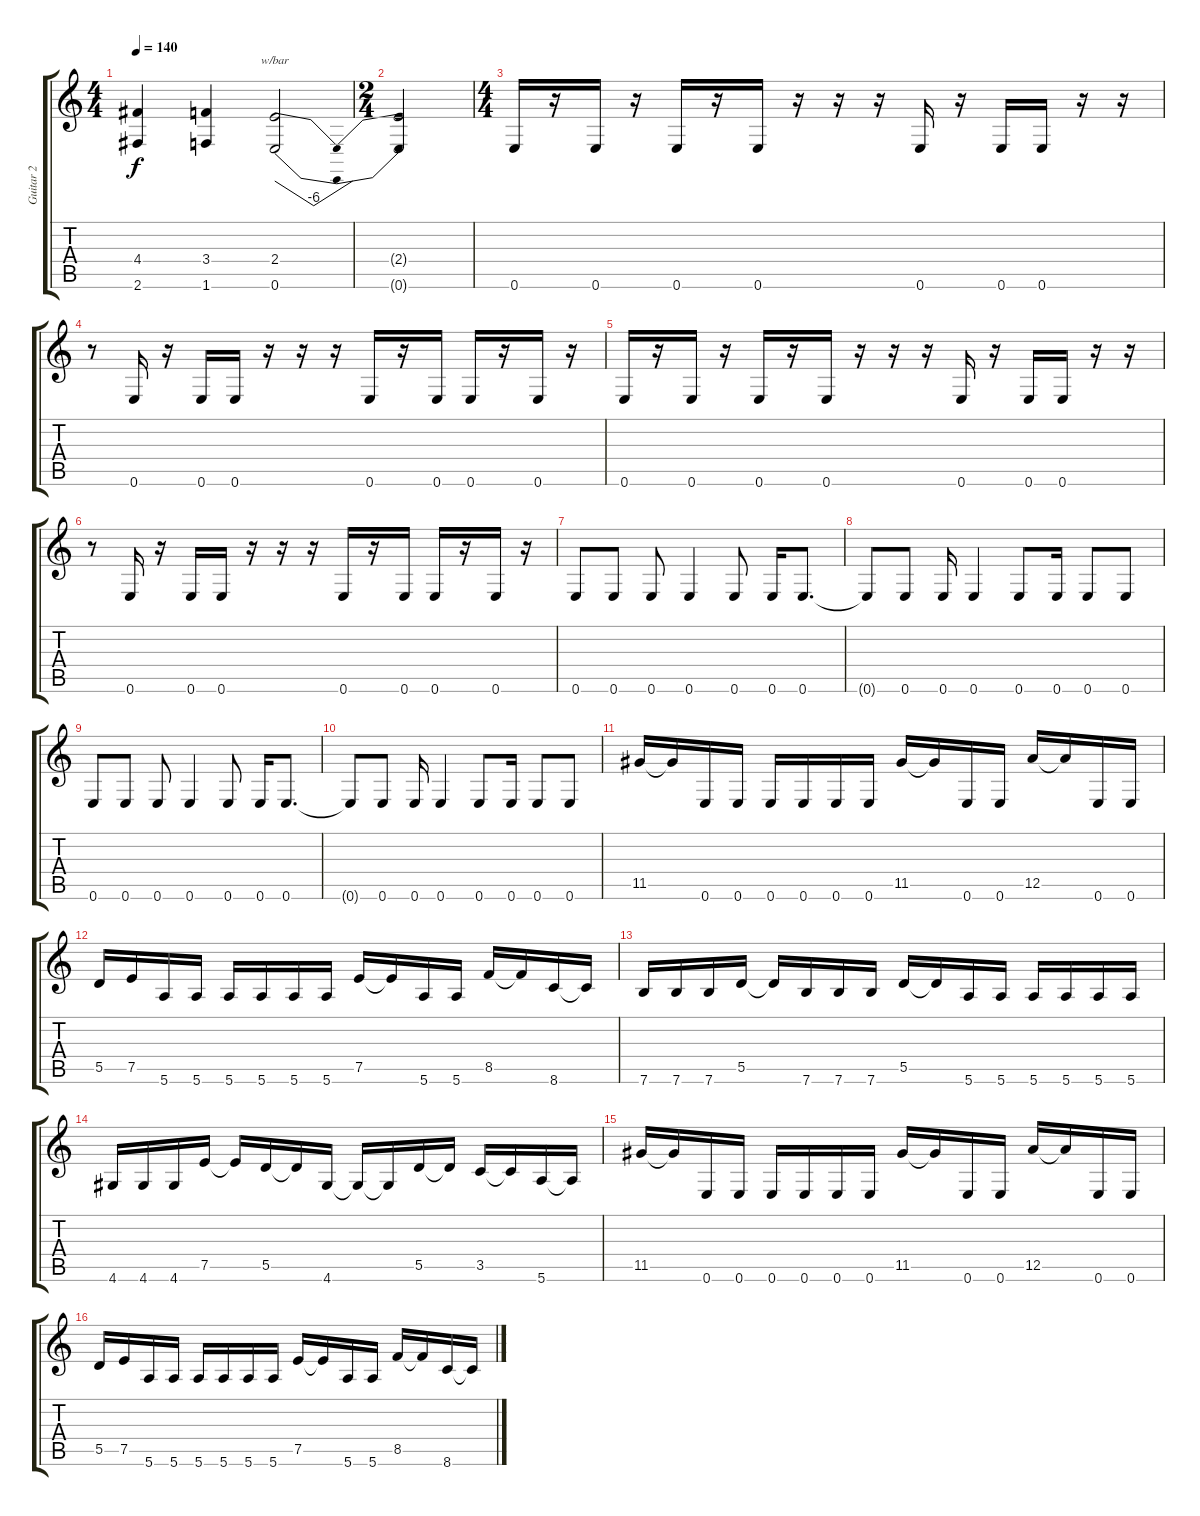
\track ("Guitar 2" "Guitar 2") {instrument distortionguitar}
\staff {score tabs}
\tuning (E4 B3 G3 D3 A2 E2) {hide}
\ts (4 4)
\tempo 140
\clef g2
\ks c
(4.4 2.6).4{dy f} (3.4 1.6).4 (2.4 0.6).2{tbe (dip default 0 0 50 -24 60 0)} |
\ts (2 4)
(2.4{t} 0.6{t}).2 |
\ts (4 4)
0.6.16 r.16 0.6.16 r.16 0.6.16 r.16 0.6.16 r.16 r.16 r.16 0.6.16 r.16 0.6.16 0.6.16 r.16 r.16 |
r.8 0.6.16 r.16 0.6.16 0.6.16 r.16 r.16 r.16 0.6.16 r.16 0.6.16 0.6.16 r.16 0.6.16 r.16 |
0.6.16 r.16 0.6.16 r.16 0.6.16 r.16 0.6.16 r.16 r.16 r.16 0.6.16 r.16 0.6.16 0.6.16 r.16 r.16 |
r.8 0.6.16 r.16 0.6.16 0.6.16 r.16 r.16 r.16 0.6.16 r.16 0.6.16 0.6.16 r.16 0.6.16 r.16 |
0.6.8 0.6.8 0.6.8 0.6.4 0.6.8 0.6.16 0.6.8{d} |
0.6{t}.8 0.6.8 0.6.16 0.6.4 0.6.8 0.6.16 0.6.8 0.6.8 |
0.6.8 0.6.8 0.6.8 0.6.4 0.6.8 0.6.16 0.6.8{d} |
0.6{t}.8 0.6.8 0.6.16 0.6.4 0.6.8 0.6.16 0.6.8 0.6.8 |
11.5.16 11.5{t}.16 0.6.16 0.6.16 0.6.16 0.6.16 0.6.16 0.6.16 11.5.16 11.5{t}.16 0.6.16 0.6.16 12.5.16 12.5{t}.16 0.6.16 0.6.16 |
5.5.16 7.5.16 5.6.16 5.6.16 5.6.16 5.6.16 5.6.16 5.6.16 7.5.16 7.5{t}.16 5.6.16 5.6.16 8.5.16 8.5{t}.16 8.6.16 8.6{t}.16 |
7.6.16 7.6.16 7.6.16 5.5.16 5.5{t}.16 7.6.16 7.6.16 7.6.16 5.5.16 5.5{t}.16 5.6.16 5.6.16 5.6.16 5.6.16 5.6.16 5.6.16 |
4.6.16 4.6.16 4.6.16 7.5.16 7.5{t}.16 5.5.16 5.5{t}.16 4.6.16 4.6{t}.16 4.6{t}.16 5.5.16 5.5{t}.16 3.5.16 3.5{t}.16 5.6.16 5.6{t}.16 |
11.5.16 11.5{t}.16 0.6.16 0.6.16 0.6.16 0.6.16 0.6.16 0.6.16 11.5.16 11.5{t}.16 0.6.16 0.6.16 12.5.16 12.5{t}.16 0.6.16 0.6.16 |
5.5.16 7.5.16 5.6.16 5.6.16 5.6.16 5.6.16 5.6.16 5.6.16 7.5.16 7.5{t}.16 5.6.16 5.6.16 8.5.16 8.5{t}.16 8.6.16 8.6{t}.16
